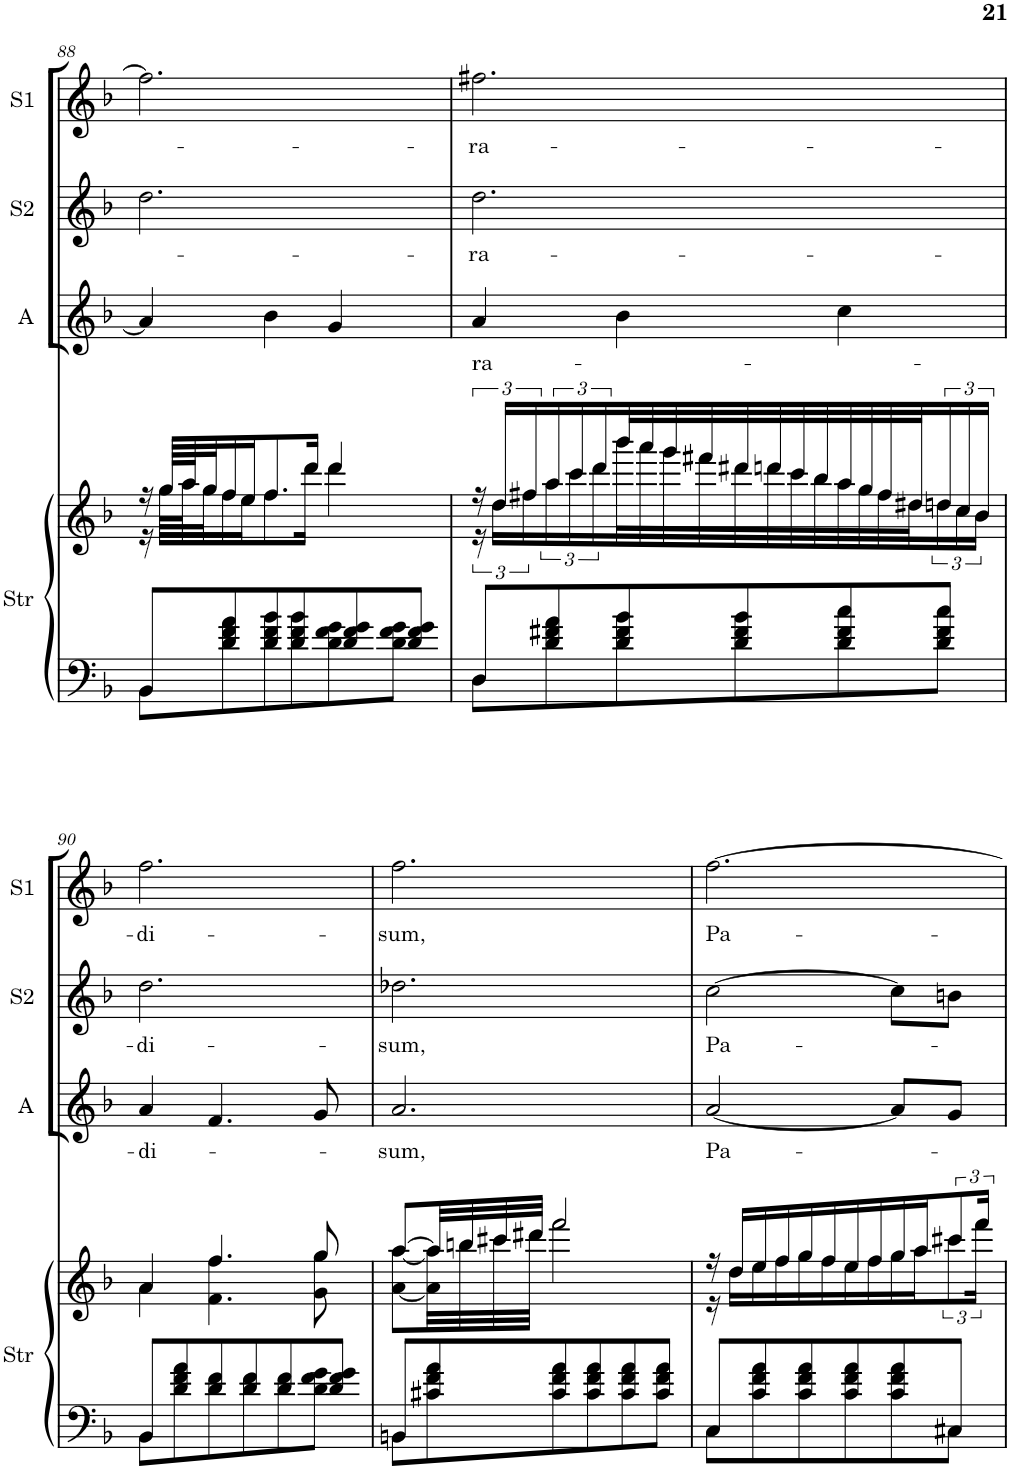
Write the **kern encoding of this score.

**kern	**kern	**kern	**text	**kern	**text	**kern	**text
*part4	*part4	*part3	*part3	*part2	*part2	*part1	*part1
*staff5	*staff4	*staff3	*staff3	*staff2	*staff2	*staff1	*staff1
*I"Strings	*	*I"Alto	*	*I"Soprano 2	*	*I"Soprano 1	*
*I'Str	*	*I'A	*	*I'S2	*	*I'S1	*
!!LO:PB:g=z
*clefF4	*clefG2	*clefG2	*	*clefG2	*	*clefG2	*
*k[b-]	*k[b-]	*k[b-]	*	*k[b-]	*	*k[b-]	*
*F:	*F:	*F:	*	*F:	*	*F:	*
*M3/4	*M3/4	*M3/4	*	*M3/4	*	*M3/4	*
=88	=88	=88	=88	=88	=88	=88	=88
*^	*^	*	*	*	*	*	*
8BB-/L	8BB-\L	16r	16r	4a/]	.	2.dd\	.	2.ff\]	.
.	.	64gg/LLLL	64gg\LLLL	.	.	.	.	.	.
.	.	64aa/J	64aa\J	.	.	.	.	.	.
.	.	32gg/J	32gg\J	.	.	.	.	.	.
8d/ 8f/ 8a/	8d\ 8f\ 8a\	16ff/	16ff\	.	.	.	.	.	.
.	.	16ee/J	16ee\J	.	.	.	.	.	.
8d/ 8f/ 8b-/	8d\ 8f\ 8b-\	8.ff/	8.ff\	4b-\	.	.	.	.	.
8d/ 8f/ 8b-/	8d\ 8f\ 8b-\	.	.	.	.	.	.	.	.
.	.	16ddd/Jk	16ddd\Jk	.	.	.	.	.	.
8d/ 8f/ 8g/	8d\ 8f\ 8g\	4ddd/	4ddd\	4g/	.	.	.	.	.
8d/ 8f/ 8g/J	8d\ 8f\ 8g\J	.	.	.	.	.	.	.	.
=89	=89	=89	=89	=89	=89	=89	=89	=89	=89
!	!	!	!	!	!LO:LY:b	!	!LO:LY:b	!	!LO:LY:b
8D/L	8D\L	24r	24r	4a/	ra-	2.dd\	-ra-	2.ff#X\	-ra-
.	.	24dd/LL	24dd\LL	.	.	.	.	.	.
.	.	24ff#X/	24ff#\	.	.	.	.	.	.
8d/ 8f#X/ 8a/	8d\ 8f#\ 8a\	24aa/	24aa\	.	.	.	.	.	.
.	.	24ccc/	24ccc\	.	.	.	.	.	.
.	.	24ddd/	24ddd\	.	.	.	.	.	.
8d/ 8f#/ 8b-/	8d\ 8f#\ 8b-\	32bbb-/L	32bbb-\L	4b-\	.	.	.	.	.
.	.	32aaa/	32aaa\	.	.	.	.	.	.
.	.	32ggg/	32ggg\	.	.	.	.	.	.
.	.	32fff#X/	32fff#\	.	.	.	.	.	.
8d/ 8f#/ 8b-/	8d\ 8f#\ 8b-\	32ddd#X/	32ddd#\	.	.	.	.	.	.
.	.	32dddn/	32ddd\	.	.	.	.	.	.
.	.	32ccc/	32ccc\	.	.	.	.	.	.
.	.	32bb-/	32bb-\	.	.	.	.	.	.
8d/ 8f#/ 8cc/	8d\ 8f#\ 8cc\	32aa/	32aa\	4cc\	.	.	.	.	.
.	.	32gg/	32gg\	.	.	.	.	.	.
.	.	32ff#/	32ff#\	.	.	.	.	.	.
.	.	32dd#X/J	32dd#\J	.	.	.	.	.	.
8d/ 8f#/ 8cc/J	8d\ 8f#\ 8cc\J	24ddn/	24dd\	.	.	.	.	.	.
.	.	24cc/	24cc\	.	.	.	.	.	.
.	.	24b-/JJ	24b-\JJ	.	.	.	.	.	.
!!LO:LB:g=z
=90	=90	=90	=90	=90	=90	=90	=90	=90	=90
!	!	!	!	!	!LO:LY:b	!	!LO:LY:b	!	!LO:LY:b
8BB-/L	8BB-\L	4a/	4a\	4a/	-di-	2.dd\	-di-	2.ff\	-di-
8d/ 8f/ 8a/	8d\ 8f\ 8a\	.	.	.	.	.	.	.	.
8d/ 8f/	8d\ 8f\	4.ff/	4.f\ 4.ff\	4.f/	.	.	.	.	.
8d/ 8f/	8d\ 8f\	.	.	.	.	.	.	.	.
8d/ 8f/	8d\ 8f\	.	.	.	.	.	.	.	.
8d/ 8f/ 8g/J	8d\ 8f\ 8g\J	8gg/	8g\ 8gg\	8g/	.	.	.	.	.
=91	=91	=91	=91	=91	=91	=91	=91	=91	=91
!	!	!	!	!	!LO:LY:b	!	!LO:LY:b	!	!LO:LY:b
8BBn/L	8BB\L	[8aa/L	[8a\ [8aa\L	2.a/	-sum,	2.dd-X\	-sum,	2.ff\	-sum,
8c#X/ 8f/ 8a/	8c#\ 8f\ 8a\	32aa/LL]	32a\] 32aa\]LL	.	.	.	.	.	.
.	.	32bbn/	32bb\	.	.	.	.	.	.
.	.	32ccc#X/	32ccc#\	.	.	.	.	.	.
.	.	32ddd#X/JJJ	32ddd#\JJJ	.	.	.	.	.	.
8c#/ 8f/ 8a/	8c#\ 8f\ 8a\	2fff/	2fff\	.	.	.	.	.	.
8c#/ 8f/ 8a/	8c#\ 8f\ 8a\	.	.	.	.	.	.	.	.
8c#/ 8f/ 8a/	8c#\ 8f\ 8a\	.	.	.	.	.	.	.	.
8c#/ 8f/ 8a/J	8c#\ 8f\ 8a\J	.	.	.	.	.	.	.	.
=92	=92	=92	=92	=92	=92	=92	=92	=92	=92
!	!	!	!	!	!LO:LY:b	!	!LO:LY:b	!	!LO:LY:b
8C/L	8C\L	16r	16r	[2a/	Pa-	[2cc\	Pa-	[2.ff\	Pa-
.	.	16dd/LL	16dd\LL	.	.	.	.	.	.
8c/ 8f/ 8a/	8c\ 8f\ 8a\	16ee/	16ee\	.	.	.	.	.	.
.	.	16ff/	16ff\	.	.	.	.	.	.
8c/ 8f/ 8a/	8c\ 8f\ 8a\	16gg/	16gg\	.	.	.	.	.	.
.	.	16ff/	16ff\	.	.	.	.	.	.
8c/ 8f/ 8a/	8c\ 8f\ 8a\	16ee/	16ee\	.	.	.	.	.	.
.	.	16ff/	16ff\	.	.	.	.	.	.
8c/ 8f/ 8a/	8c\ 8f\ 8a\	16gg/	16gg\	8a/L]	.	8cc\L]	.	.	.
.	.	16aa/J	16aa\J	.	.	.	.	.	.
8C#X/J	8C#\J	12ccc#X/	12ccc#\	8g/J	.	8bn\J	.	.	.
.	.	24fff/Jk	24fff\Jk	.	.	.	.	.	.
*v	*v	*	*	*	*	*	*	*	*
*	*v	*v	*	*	*	*	*	*
=	=	=	=	=	=	=	=
*-	*-	*-	*-	*-	*-	*-	*-
